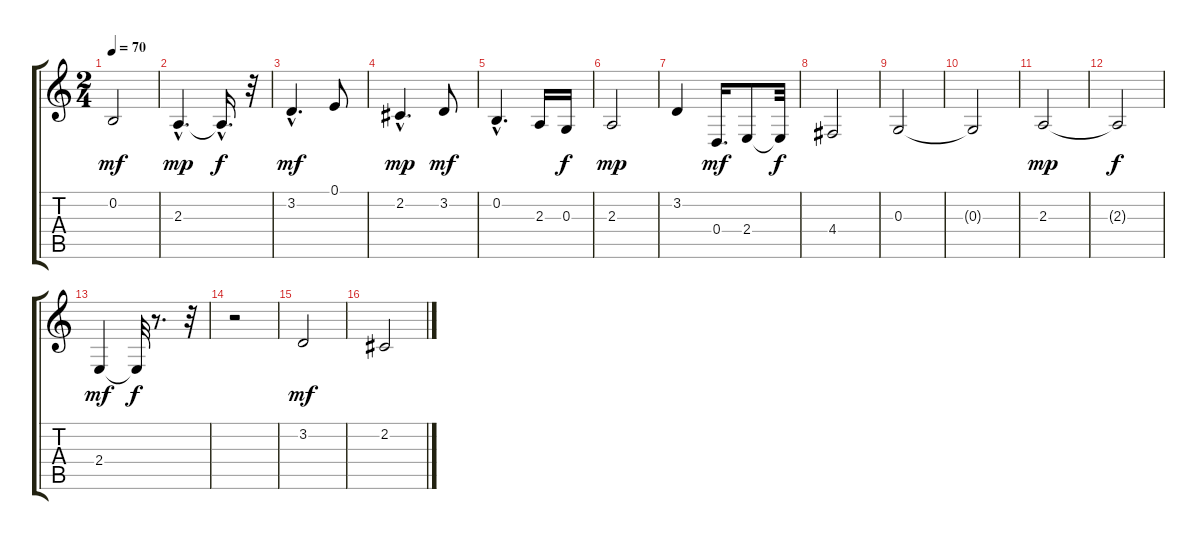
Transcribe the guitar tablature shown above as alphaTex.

\track "" {instrument stringensemble1}
\staff {score tabs}
\tuning (E4 B3 G3 D3 A2 E2) {hide}
\ts (2 4)
\tempo 70
\clef g2
\ks c
0.2.2{dy mf} |
2.3{hac}.4{d dy mp} 2.3{hac t}.16{d dy f} r.32 |
3.2{hac}.4{d dy mf} 0.1.8 |
2.2{hac}.4{d dy mp} 3.2.8{dy mf} |
0.2{hac}.4{d} 2.3.16 0.3.16{dy f} |
2.3.2{dy mp} |
3.2.4 0.4.16{d dy mf} 2.4.8 2.4{t}.32{dy f} |
4.4.2 |
0.3.2 |
0.3{t}.2 |
2.3.2{dy mp} |
2.3{t}.2{dy f} |
2.4.4{dy mf} 2.4{t}.32{dy f} r.8{d} r.32 |
r.2 |
3.2.2{dy mf} |
2.2.2
